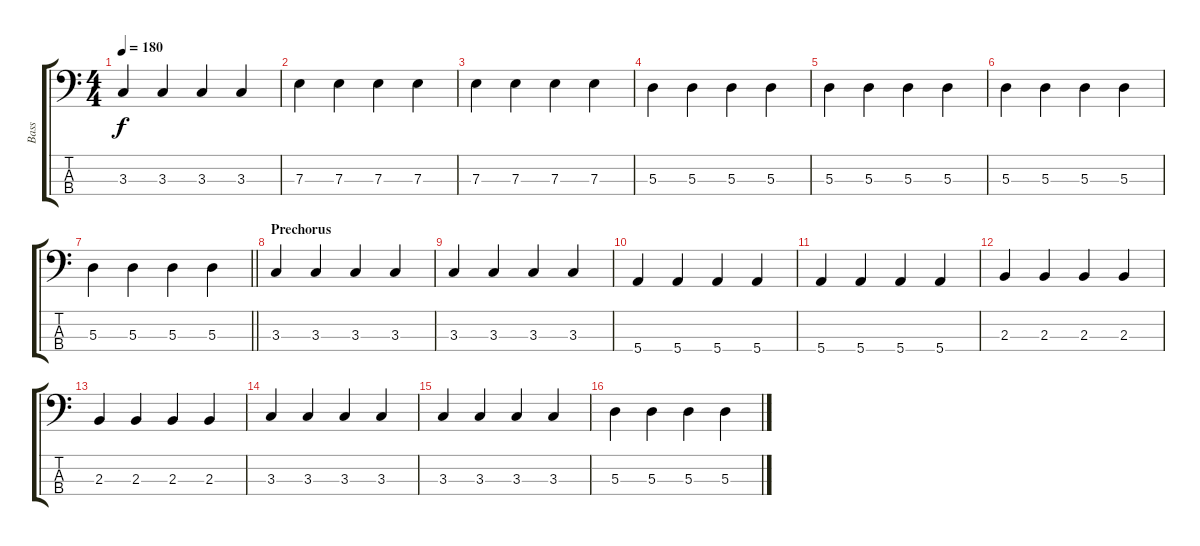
\track ("Bass" "Bass") {instrument electricbassfinger}
\staff {score tabs}
\tuning (G2 D2 A1 E1) {hide}
\ts (4 4)
\tempo 180
\clef f4
\ks c
3.3.4{dy f} 3.3.4 3.3.4 3.3.4 |
7.3.4 7.3.4 7.3.4 7.3.4 |
7.3.4 7.3.4 7.3.4 7.3.4 |
5.3.4 5.3.4 5.3.4 5.3.4 |
5.3.4 5.3.4 5.3.4 5.3.4 |
5.3.4 5.3.4 5.3.4 5.3.4 |
\barLineRight lightlight
5.3.4 5.3.4 5.3.4 5.3.4 |
\section ("" "Prechorus")
3.3.4 3.3.4 3.3.4 3.3.4 |
3.3.4 3.3.4 3.3.4 3.3.4 |
5.4.4 5.4.4 5.4.4 5.4.4 |
5.4.4 5.4.4 5.4.4 5.4.4 |
2.3.4 2.3.4 2.3.4 2.3.4 |
2.3.4 2.3.4 2.3.4 2.3.4 |
3.3.4 3.3.4 3.3.4 3.3.4 |
3.3.4 3.3.4 3.3.4 3.3.4 |
5.3.4 5.3.4 5.3.4 5.3.4
